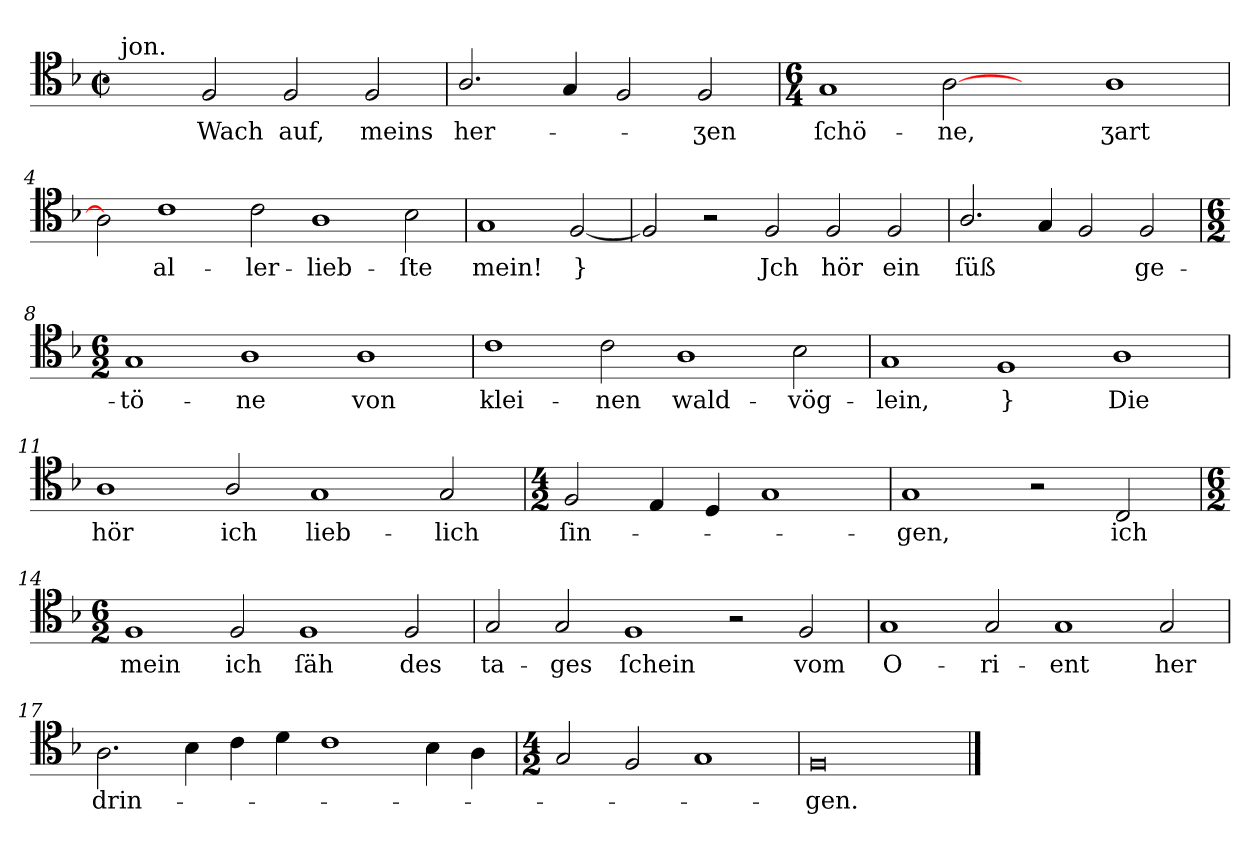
**kern	**text
*part1	*part1
*staff1	*staff1
*clefC4	*
*k[b-]	*
*F:ion	*
*M4/2	*
*met(c|)	*
=1	=1
!LO:TX:a:t=jon.	!
2ryy	.
2F	Wach
2F	auf,
2F	meins
=2	=2
2.A/	her-
4G	.
2F	.
2F	-ʒen
=3	=3
*M6/4	*
1G	ſchö-
[2A	-ne,
2ryy	.
1A	ʒart
=4	=4
2A]	.
1c	al-
2c	-ler-
1A	-lieb-
2B-	-ſte
=5	=5
1G	mein!
[2F	}
=6	=6
2F]	.
2r	.
2F	Jch
2F	hör
2F	ein
=7	=7
2.A/	ſüß
4G	.
2F	.
2F	ge-
=8	=8
*M6/2	*
1G	-tö-
1A	-ne
1A	von
=9	=9
1c	klei-
2c	-nen
1A	wald-
2B-	-vög-
=10	=10
1G	-lein,
1F	}
1A	Die
=11	=11
1A	hör
2A/	ich
1G	lieb-
2G	-lich
=12	=12
*M4/2	*
2F	ſin-
4E	.
4D	.
1G	.
=13	=13
1G	-gen,
2r	.
2C	ich
=14	=14
*M6/2	*
1F	mein
2F	ich
1F	ſäh
2F	des
=15	=15
2G	ta-
2G	-ges
1F	ſchein
2r	.
2F	vom
=16	=16
1G	O-
2G	-ri-
1G	-ent
2G	her
=17	=17
2.A	drin-
4B-	.
4c	.
4d	.
1c	.
4B-	.
4A	.
=18	=18
*M4/2	*
2G	.
2F	.
1G	.
=19	=19
0F/	-gen.
==	==
*-	*-
